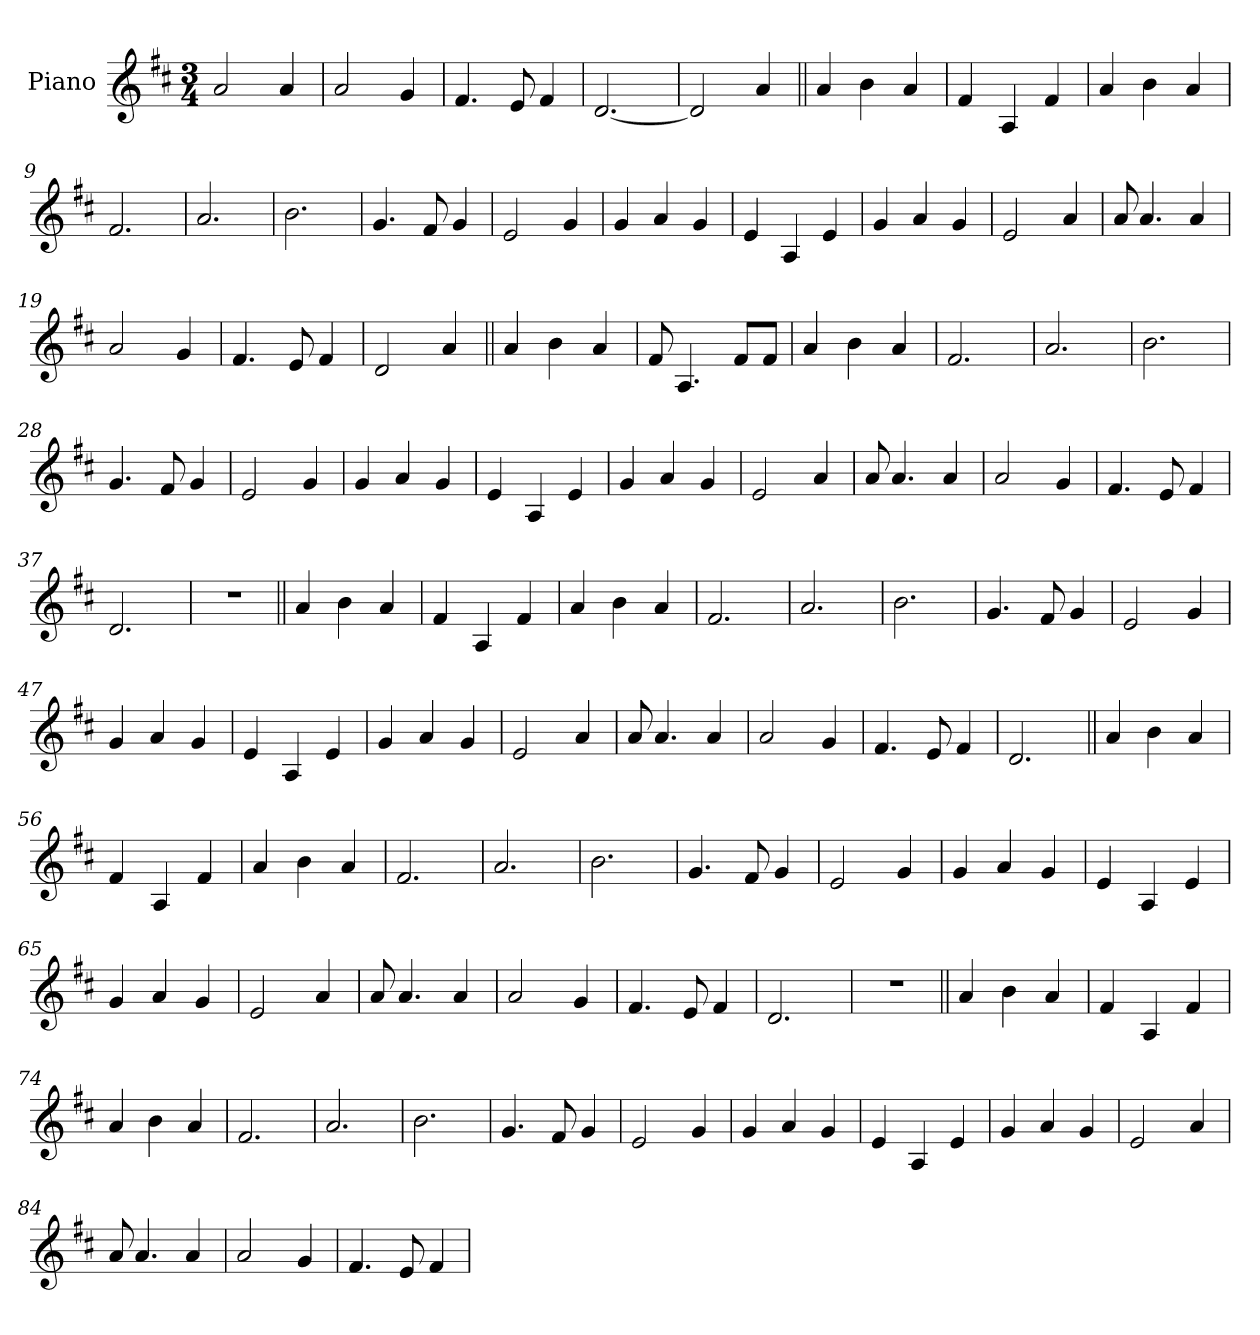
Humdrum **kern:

**kern
*part1
*staff1
*I"Piano
*I'Pno.
*clefG2
*k[f#c#]
*M3/4
*MM180
=1
2a!
4a!
=2
2a!
4g!
=3
4.f#!
8e!
4f#!
=4
[2.d!
=5
2d!]
4a
=6||
4a
4b
4a
=7
4f#
4A
4f#
=8
4a
4b
4a
=9
2.f#
=10
2.a
=11
2.b
=12
4.g
8f#
4g
=13
2e
4g
=14
4g
4a
4g
=15
4e
4A
4e
=16
4g
4a
4g
=17
2e
4a
=18
8a
4.a
4a
=19
2a
4g
=20
4.f#
8e
4f#
=21
2d
4a
=22||
4a
4b
4a
=23
8f#
4.A
8f#L
8f#J
=24
4a
4b
4a
=25
2.f#
=26
2.a
=27
2.b
=28
4.g
8f#
4g
=29
2e
4g
=30
4g
4a
4g
=31
4e
4A
4e
=32
4g
4a
4g
=33
2e
4a
=34
8a
4.a
4a
=35
2a
4g
=36
4.f#
8e
4f#
=37
2.d
=38
2.r
=39||
4a
4b
4a
=40
4f#
4A
4f#
=41
4a
4b
4a
=42
2.f#
=43
2.a
=44
2.b
=45
4.g
8f#
4g
=46
2e
4g
=47
4g
4a
4g
=48
4e
4A
4e
=49
4g
4a
4g
=50
2e
4a
=51
8a
4.a
4a
=52
2a
4g
=53
4.f#
8e
4f#
=54
2.d
=55||
4a
4b
4a
=56
4f#
4A
4f#
=57
4a
4b
4a
=58
2.f#
=59
2.a
=60
2.b
=61
4.g
8f#
4g
=62
2e
4g
=63
4g
4a
4g
=64
4e
4A
4e
=65
4g
4a
4g
=66
2e
4a
=67
8a
4.a
4a
=68
2a
4g
=69
4.f#
8e
4f#
=70
2.d
=71
2.r
=72||
4a
4b
4a
=73
4f#
4A
4f#
=74
4a
4b
4a
=75
2.f#
=76
2.a
=77
2.b
=78
4.g
8f#
4g
=79
2e
4g
=80
4g
4a
4g
=81
4e
4A
4e
=82
4g
4a
4g
=83
2e
4a
=84
8a
4.a
4a
=85
2a
4g
=86
4.f#
8e
4f#
=
*-
